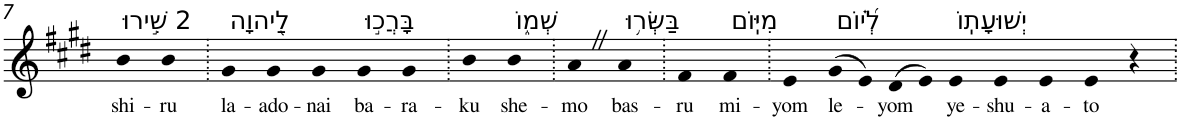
**kern	**text
*part1	*part1
*staff1	*staff1
*I"Piano	*
*I'Pno	*
!!LO:PB:g=z
*clefG2	*
*k[f#c#g#d#]	*
*E:	*
=7	=7
!LO:TX:a:t=2 שִׁ֣ירוּ	!
!	!LO:LY:b
4b	shi-
!	!LO:LY:b
4b	-ru
=8.	=8.
!LO:TX:a:t=לַ֭יהוָה	!
!	!LO:LY:b
4g#	la-
!	!LO:LY:b
4g#	-ado-
!	!LO:LY:b
4g#	-nai
!LO:TX:a:t=בָּרֲכ֣וּ	!
!	!LO:LY:b
4g#	ba-
!	!LO:LY:b
4g#	-ra-
=9.	=9.
!	!LO:LY:b
4b	-ku
!LO:TX:a:t=שְׁמ֑וֹ	!
!	!LO:LY:b
4b	she-
=10.	=10.
!	!LO:LY:b
4aZ	-mo
!LO:TX:a:t=בַּשְּׂר֥וּ	!
!	!LO:LY:b
4a	bas-
=11.	=11.
!	!LO:LY:b
4f#	-ru
!LO:TX:a:t=מִיּֽוֹם	!
!	!LO:LY:b
4f#	mi-
=12.	=12.
!	!LO:LY:b
4e	-yom
!LO:TX:a:t=לְ֝י֗וֹם	!
!	!LO:LY:b
(>8g#	le-
8e)	.
!	!LO:LY:b
(>8d#	-yom
8e)	.
!LO:TX:a:t=יְשׁוּעָתֽוֹ	!
!	!LO:LY:b
4e	ye-
!	!LO:LY:b
4e	-shu-
!	!LO:LY:b
4e	-a-
!	!LO:LY:b
4e	-to
4r	.
=.	=.
*-	*-
